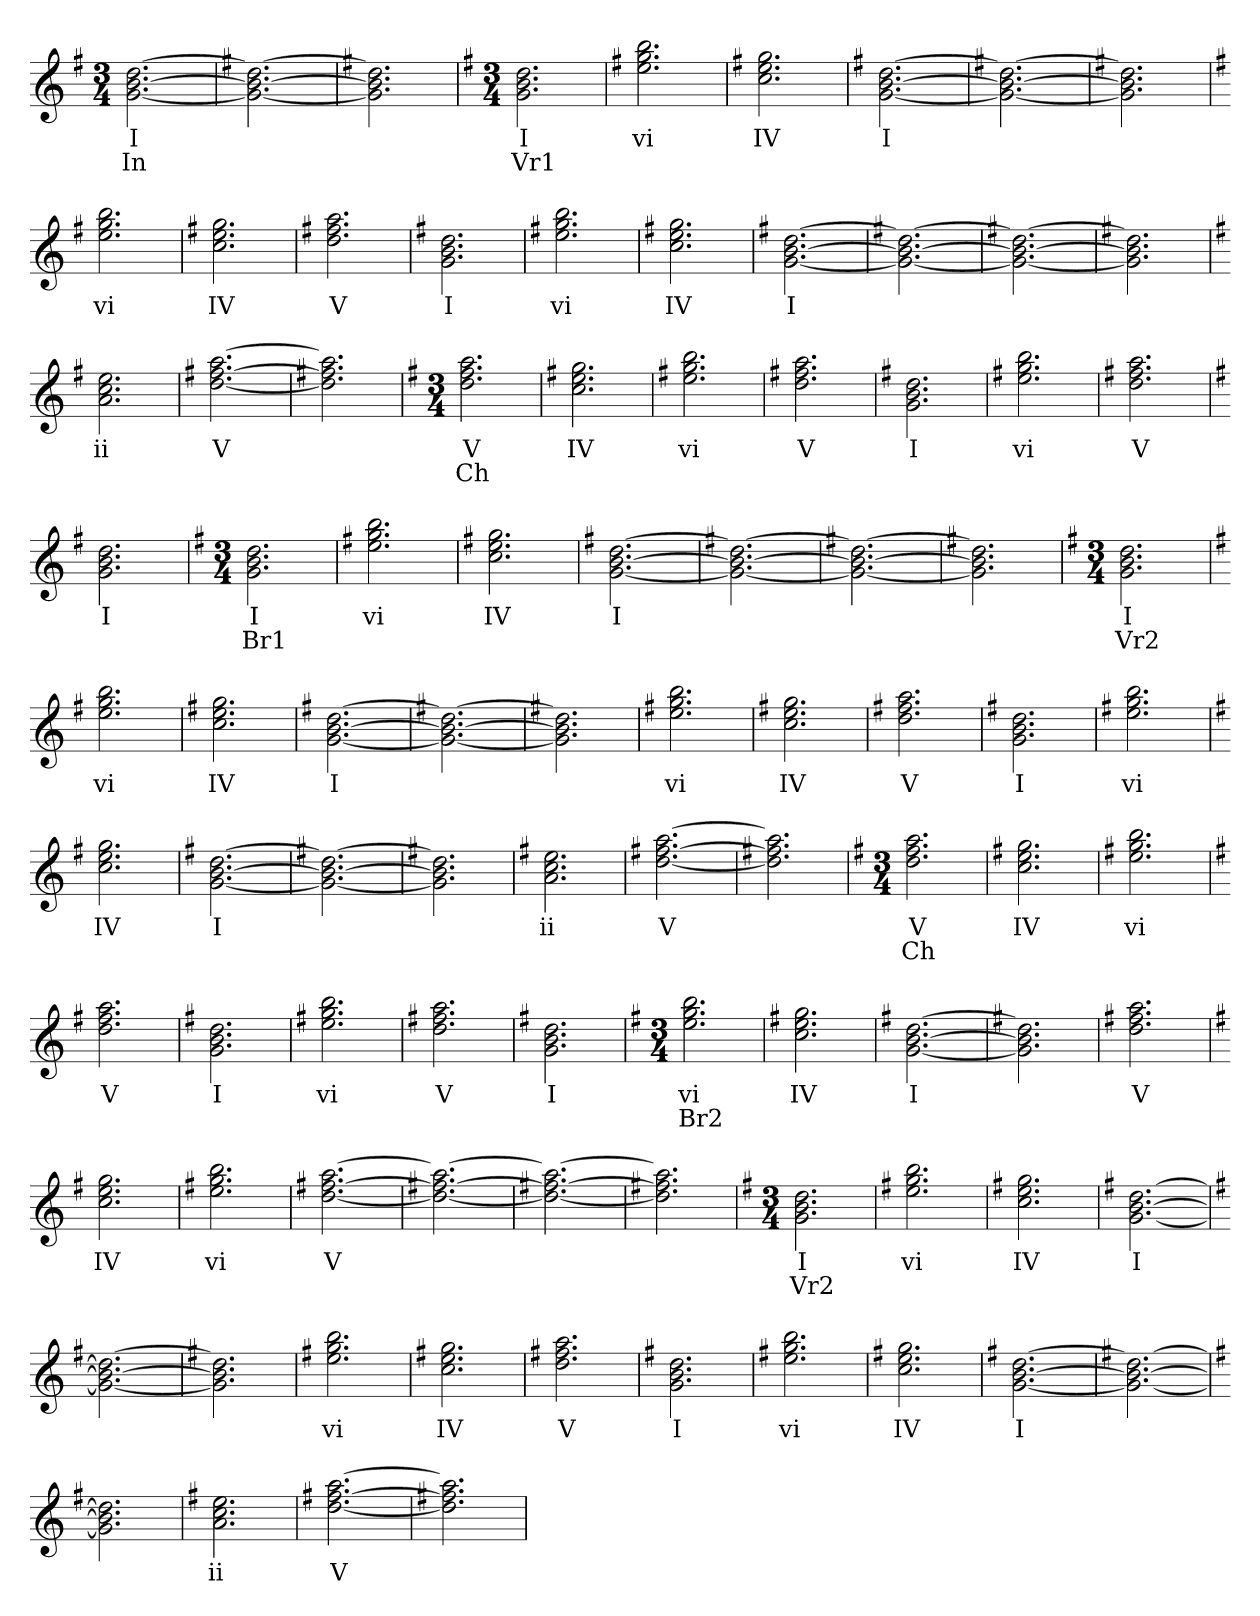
**kern	**text	**text
*part1	*part1	*part1
*staff1	*staff1	*staff1
*k[f#]	*	*
*G:	*	*
*M3/4	*	*
=	=	=
[2.g [2.b [2.dd	I	In
=	=	=
*k[f#]	*	*
*G:	*	*
2.g_ 2.b_ 2.dd_	.	.
=	=	=
*k[f#]	*	*
*G:	*	*
2.g] 2.b] 2.dd]	.	.
=	=	=
*k[f#]	*	*
*G:	*	*
*M3/4	*	*
2.g 2.b 2.dd	I	Vr1
=	=	=
*k[f#]	*	*
*G:	*	*
2.ee 2.gg 2.bb	vi	.
=	=	=
*k[f#]	*	*
*G:	*	*
2.cc 2.ee 2.gg	IV	.
=	=	=
*k[f#]	*	*
*G:	*	*
[2.g [2.b [2.dd	I	.
=	=	=
*k[f#]	*	*
*G:	*	*
2.g_ 2.b_ 2.dd_	.	.
=	=	=
*k[f#]	*	*
*G:	*	*
2.g] 2.b] 2.dd]	.	.
=	=	=
*k[f#]	*	*
*G:	*	*
2.ee 2.gg 2.bb	vi	.
=	=	=
*k[f#]	*	*
*G:	*	*
2.cc 2.ee 2.gg	IV	.
=	=	=
*k[f#]	*	*
*G:	*	*
2.dd 2.ff# 2.aa	V	.
=	=	=
*k[f#]	*	*
*G:	*	*
2.g 2.b 2.dd	I	.
=	=	=
*k[f#]	*	*
*G:	*	*
2.ee 2.gg 2.bb	vi	.
=	=	=
*k[f#]	*	*
*G:	*	*
2.cc 2.ee 2.gg	IV	.
=	=	=
*k[f#]	*	*
*G:	*	*
[2.g [2.b [2.dd	I	.
=	=	=
*k[f#]	*	*
*G:	*	*
2.g_ 2.b_ 2.dd_	.	.
=	=	=
*k[f#]	*	*
*G:	*	*
2.g_ 2.b_ 2.dd_	.	.
=	=	=
*k[f#]	*	*
*G:	*	*
2.g] 2.b] 2.dd]	.	.
=	=	=
*k[f#]	*	*
*G:	*	*
2.a 2.cc 2.ee	ii	.
=	=	=
*k[f#]	*	*
*G:	*	*
[2.dd [2.ff# [2.aa	V	.
=	=	=
*k[f#]	*	*
*G:	*	*
2.dd] 2.ff#] 2.aa]	.	.
=	=	=
*k[f#]	*	*
*G:	*	*
*M3/4	*	*
2.dd 2.ff# 2.aa	V	Ch
=	=	=
*k[f#]	*	*
*G:	*	*
2.cc 2.ee 2.gg	IV	.
=	=	=
*k[f#]	*	*
*G:	*	*
2.ee 2.gg 2.bb	vi	.
=	=	=
*k[f#]	*	*
*G:	*	*
2.dd 2.ff# 2.aa	V	.
=	=	=
*k[f#]	*	*
*G:	*	*
2.g 2.b 2.dd	I	.
=	=	=
*k[f#]	*	*
*G:	*	*
2.ee 2.gg 2.bb	vi	.
=	=	=
*k[f#]	*	*
*G:	*	*
2.dd 2.ff# 2.aa	V	.
=	=	=
*k[f#]	*	*
*G:	*	*
2.g 2.b 2.dd	I	.
=	=	=
*k[f#]	*	*
*G:	*	*
*M3/4	*	*
2.g 2.b 2.dd	I	Br1
=	=	=
*k[f#]	*	*
*G:	*	*
2.ee 2.gg 2.bb	vi	.
=	=	=
*k[f#]	*	*
*G:	*	*
2.cc 2.ee 2.gg	IV	.
=	=	=
*k[f#]	*	*
*G:	*	*
[2.g [2.b [2.dd	I	.
=	=	=
*k[f#]	*	*
*G:	*	*
2.g_ 2.b_ 2.dd_	.	.
=	=	=
*k[f#]	*	*
*G:	*	*
2.g_ 2.b_ 2.dd_	.	.
=	=	=
*k[f#]	*	*
*G:	*	*
2.g] 2.b] 2.dd]	.	.
=	=	=
*k[f#]	*	*
*G:	*	*
*M3/4	*	*
2.g 2.b 2.dd	I	Vr2
=	=	=
*k[f#]	*	*
*G:	*	*
2.ee 2.gg 2.bb	vi	.
=	=	=
*k[f#]	*	*
*G:	*	*
2.cc 2.ee 2.gg	IV	.
=	=	=
*k[f#]	*	*
*G:	*	*
[2.g [2.b [2.dd	I	.
=	=	=
*k[f#]	*	*
*G:	*	*
2.g_ 2.b_ 2.dd_	.	.
=	=	=
*k[f#]	*	*
*G:	*	*
2.g] 2.b] 2.dd]	.	.
=	=	=
*k[f#]	*	*
*G:	*	*
2.ee 2.gg 2.bb	vi	.
=	=	=
*k[f#]	*	*
*G:	*	*
2.cc 2.ee 2.gg	IV	.
=	=	=
*k[f#]	*	*
*G:	*	*
2.dd 2.ff# 2.aa	V	.
=	=	=
*k[f#]	*	*
*G:	*	*
2.g 2.b 2.dd	I	.
=	=	=
*k[f#]	*	*
*G:	*	*
2.ee 2.gg 2.bb	vi	.
=	=	=
*k[f#]	*	*
*G:	*	*
2.cc 2.ee 2.gg	IV	.
=	=	=
*k[f#]	*	*
*G:	*	*
[2.g [2.b [2.dd	I	.
=	=	=
*k[f#]	*	*
*G:	*	*
2.g_ 2.b_ 2.dd_	.	.
=	=	=
*k[f#]	*	*
*G:	*	*
2.g] 2.b] 2.dd]	.	.
=	=	=
*k[f#]	*	*
*G:	*	*
2.a 2.cc 2.ee	ii	.
=	=	=
*k[f#]	*	*
*G:	*	*
[2.dd [2.ff# [2.aa	V	.
=	=	=
*k[f#]	*	*
*G:	*	*
2.dd] 2.ff#] 2.aa]	.	.
=	=	=
*k[f#]	*	*
*G:	*	*
*M3/4	*	*
2.dd 2.ff# 2.aa	V	Ch
=	=	=
*k[f#]	*	*
*G:	*	*
2.cc 2.ee 2.gg	IV	.
=	=	=
*k[f#]	*	*
*G:	*	*
2.ee 2.gg 2.bb	vi	.
=	=	=
*k[f#]	*	*
*G:	*	*
2.dd 2.ff# 2.aa	V	.
=	=	=
*k[f#]	*	*
*G:	*	*
2.g 2.b 2.dd	I	.
=	=	=
*k[f#]	*	*
*G:	*	*
2.ee 2.gg 2.bb	vi	.
=	=	=
*k[f#]	*	*
*G:	*	*
2.dd 2.ff# 2.aa	V	.
=	=	=
*k[f#]	*	*
*G:	*	*
2.g 2.b 2.dd	I	.
=	=	=
*k[f#]	*	*
*G:	*	*
*M3/4	*	*
2.ee 2.gg 2.bb	vi	Br2
=	=	=
*k[f#]	*	*
*G:	*	*
2.cc 2.ee 2.gg	IV	.
=	=	=
*k[f#]	*	*
*G:	*	*
[2.g [2.b [2.dd	I	.
=	=	=
*k[f#]	*	*
*G:	*	*
2.g] 2.b] 2.dd]	.	.
=	=	=
*k[f#]	*	*
*G:	*	*
2.dd 2.ff# 2.aa	V	.
=	=	=
*k[f#]	*	*
*G:	*	*
2.cc 2.ee 2.gg	IV	.
=	=	=
*k[f#]	*	*
*G:	*	*
2.ee 2.gg 2.bb	vi	.
=	=	=
*k[f#]	*	*
*G:	*	*
[2.dd [2.ff# [2.aa	V	.
=	=	=
*k[f#]	*	*
*G:	*	*
2.dd_ 2.ff#_ 2.aa_	.	.
=	=	=
*k[f#]	*	*
*G:	*	*
2.dd_ 2.ff#_ 2.aa_	.	.
=	=	=
*k[f#]	*	*
*G:	*	*
2.dd] 2.ff#] 2.aa]	.	.
=	=	=
*k[f#]	*	*
*G:	*	*
*M3/4	*	*
2.g 2.b 2.dd	I	Vr2
=	=	=
*k[f#]	*	*
*G:	*	*
2.ee 2.gg 2.bb	vi	.
=	=	=
*k[f#]	*	*
*G:	*	*
2.cc 2.ee 2.gg	IV	.
=	=	=
*k[f#]	*	*
*G:	*	*
[2.g [2.b [2.dd	I	.
=	=	=
*k[f#]	*	*
*G:	*	*
2.g_ 2.b_ 2.dd_	.	.
=	=	=
*k[f#]	*	*
*G:	*	*
2.g] 2.b] 2.dd]	.	.
=	=	=
*k[f#]	*	*
*G:	*	*
2.ee 2.gg 2.bb	vi	.
=	=	=
*k[f#]	*	*
*G:	*	*
2.cc 2.ee 2.gg	IV	.
=	=	=
*k[f#]	*	*
*G:	*	*
2.dd 2.ff# 2.aa	V	.
=	=	=
*k[f#]	*	*
*G:	*	*
2.g 2.b 2.dd	I	.
=	=	=
*k[f#]	*	*
*G:	*	*
2.ee 2.gg 2.bb	vi	.
=	=	=
*k[f#]	*	*
*G:	*	*
2.cc 2.ee 2.gg	IV	.
=	=	=
*k[f#]	*	*
*G:	*	*
[2.g [2.b [2.dd	I	.
=	=	=
*k[f#]	*	*
*G:	*	*
2.g_ 2.b_ 2.dd_	.	.
=	=	=
*k[f#]	*	*
*G:	*	*
2.g] 2.b] 2.dd]	.	.
=	=	=
*k[f#]	*	*
*G:	*	*
2.a 2.cc 2.ee	ii	.
=	=	=
*k[f#]	*	*
*G:	*	*
[2.dd [2.ff# [2.aa	V	.
=	=	=
*k[f#]	*	*
*G:	*	*
2.dd] 2.ff#] 2.aa]	.	.
=	=	=
*-	*-	*-
